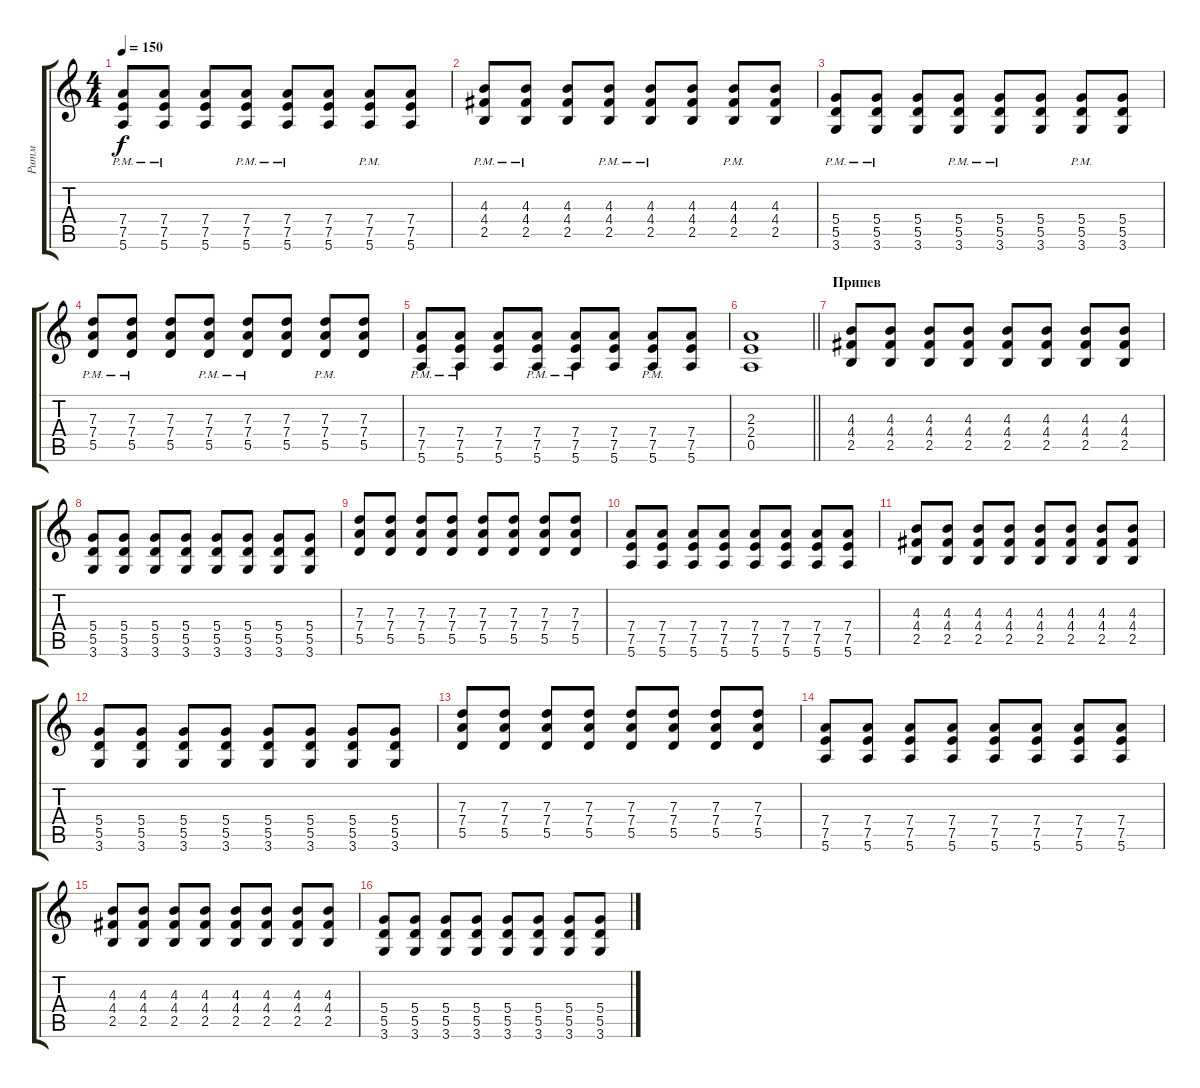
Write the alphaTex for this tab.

\track ("Ритм" "Ритм") {instrument distortionguitar}
\staff {score tabs}
\tuning (E4 B3 G3 D3 A2 E2) {hide}
\ts (4 4)
\tempo 150
\clef g2
\ks c
(7.4{pm} 7.5{pm} 5.6{pm}).8{dy f} (7.4{pm} 7.5{pm} 5.6{pm}).8 (7.4 7.5 5.6).8 (7.4{pm} 7.5{pm} 5.6{pm}).8 (7.4{pm} 7.5{pm} 5.6{pm}).8 (7.4 7.5 5.6).8 (7.4{pm} 7.5{pm} 5.6{pm}).8 (7.4 7.5 5.6).8 |
(4.3{pm} 4.4{pm} 2.5{pm}).8 (4.3{pm} 4.4{pm} 2.5{pm}).8 (4.3 4.4 2.5).8 (4.3{pm} 4.4{pm} 2.5{pm}).8 (4.3{pm} 4.4{pm} 2.5{pm}).8 (4.3 4.4 2.5).8 (4.3{pm} 4.4{pm} 2.5{pm}).8 (4.3 4.4 2.5).8 |
(5.4{pm} 5.5{pm} 3.6{pm}).8 (5.4{pm} 5.5{pm} 3.6{pm}).8 (5.4 5.5 3.6).8 (5.4{pm} 5.5{pm} 3.6{pm}).8 (5.4{pm} 5.5{pm} 3.6{pm}).8 (5.4 5.5 3.6).8 (5.4{pm} 5.5{pm} 3.6{pm}).8 (5.4 5.5 3.6).8 |
(7.3{pm} 7.4{pm} 5.5{pm}).8 (7.3{pm} 7.4{pm} 5.5{pm}).8 (7.3 7.4 5.5).8 (7.3{pm} 7.4{pm} 5.5{pm}).8 (7.3{pm} 7.4{pm} 5.5{pm}).8 (7.3 7.4 5.5).8 (7.3{pm} 7.4{pm} 5.5{pm}).8 (7.3 7.4 5.5).8 |
(7.4{pm} 7.5{pm} 5.6{pm}).8 (7.4{pm} 7.5{pm} 5.6{pm}).8 (7.4 7.5 5.6).8 (7.4{pm} 7.5{pm} 5.6{pm}).8 (7.4{pm} 7.5{pm} 5.6{pm}).8 (7.4 7.5 5.6).8 (7.4{pm} 7.5{pm} 5.6{pm}).8 (7.4 7.5 5.6).8 |
\barLineRight lightlight
(2.3 2.4 0.5).1 |
\section ("" "Припев")
(4.3 4.4 2.5).8 (4.3 4.4 2.5).8 (4.3 4.4 2.5).8 (4.3 4.4 2.5).8 (4.3 4.4 2.5).8 (4.3 4.4 2.5).8 (4.3 4.4 2.5).8 (4.3 4.4 2.5).8 |
(5.4 5.5 3.6).8 (5.4 5.5 3.6).8 (5.4 5.5 3.6).8 (5.4 5.5 3.6).8 (5.4 5.5 3.6).8 (5.4 5.5 3.6).8 (5.4 5.5 3.6).8 (5.4 5.5 3.6).8 |
(7.3 7.4 5.5).8 (7.3 7.4 5.5).8 (7.3 7.4 5.5).8 (7.3 7.4 5.5).8 (7.3 7.4 5.5).8 (7.3 7.4 5.5).8 (7.3 7.4 5.5).8 (7.3 7.4 5.5).8 |
(7.4 7.5 5.6).8 (7.4 7.5 5.6).8 (7.4 7.5 5.6).8 (7.4 7.5 5.6).8 (7.4 7.5 5.6).8 (7.4 7.5 5.6).8 (7.4 7.5 5.6).8 (7.4 7.5 5.6).8 |
(4.3 4.4 2.5).8 (4.3 4.4 2.5).8 (4.3 4.4 2.5).8 (4.3 4.4 2.5).8 (4.3 4.4 2.5).8 (4.3 4.4 2.5).8 (4.3 4.4 2.5).8 (4.3 4.4 2.5).8 |
(5.4 5.5 3.6).8 (5.4 5.5 3.6).8 (5.4 5.5 3.6).8 (5.4 5.5 3.6).8 (5.4 5.5 3.6).8 (5.4 5.5 3.6).8 (5.4 5.5 3.6).8 (5.4 5.5 3.6).8 |
(7.3 7.4 5.5).8 (7.3 7.4 5.5).8 (7.3 7.4 5.5).8 (7.3 7.4 5.5).8 (7.3 7.4 5.5).8 (7.3 7.4 5.5).8 (7.3 7.4 5.5).8 (7.3 7.4 5.5).8 |
(7.4 7.5 5.6).8 (7.4 7.5 5.6).8 (7.4 7.5 5.6).8 (7.4 7.5 5.6).8 (7.4 7.5 5.6).8 (7.4 7.5 5.6).8 (7.4 7.5 5.6).8 (7.4 7.5 5.6).8 |
(4.3 4.4 2.5).8 (4.3 4.4 2.5).8 (4.3 4.4 2.5).8 (4.3 4.4 2.5).8 (4.3 4.4 2.5).8 (4.3 4.4 2.5).8 (4.3 4.4 2.5).8 (4.3 4.4 2.5).8 |
(5.4 5.5 3.6).8 (5.4 5.5 3.6).8 (5.4 5.5 3.6).8 (5.4 5.5 3.6).8 (5.4 5.5 3.6).8 (5.4 5.5 3.6).8 (5.4 5.5 3.6).8 (5.4 5.5 3.6).8
